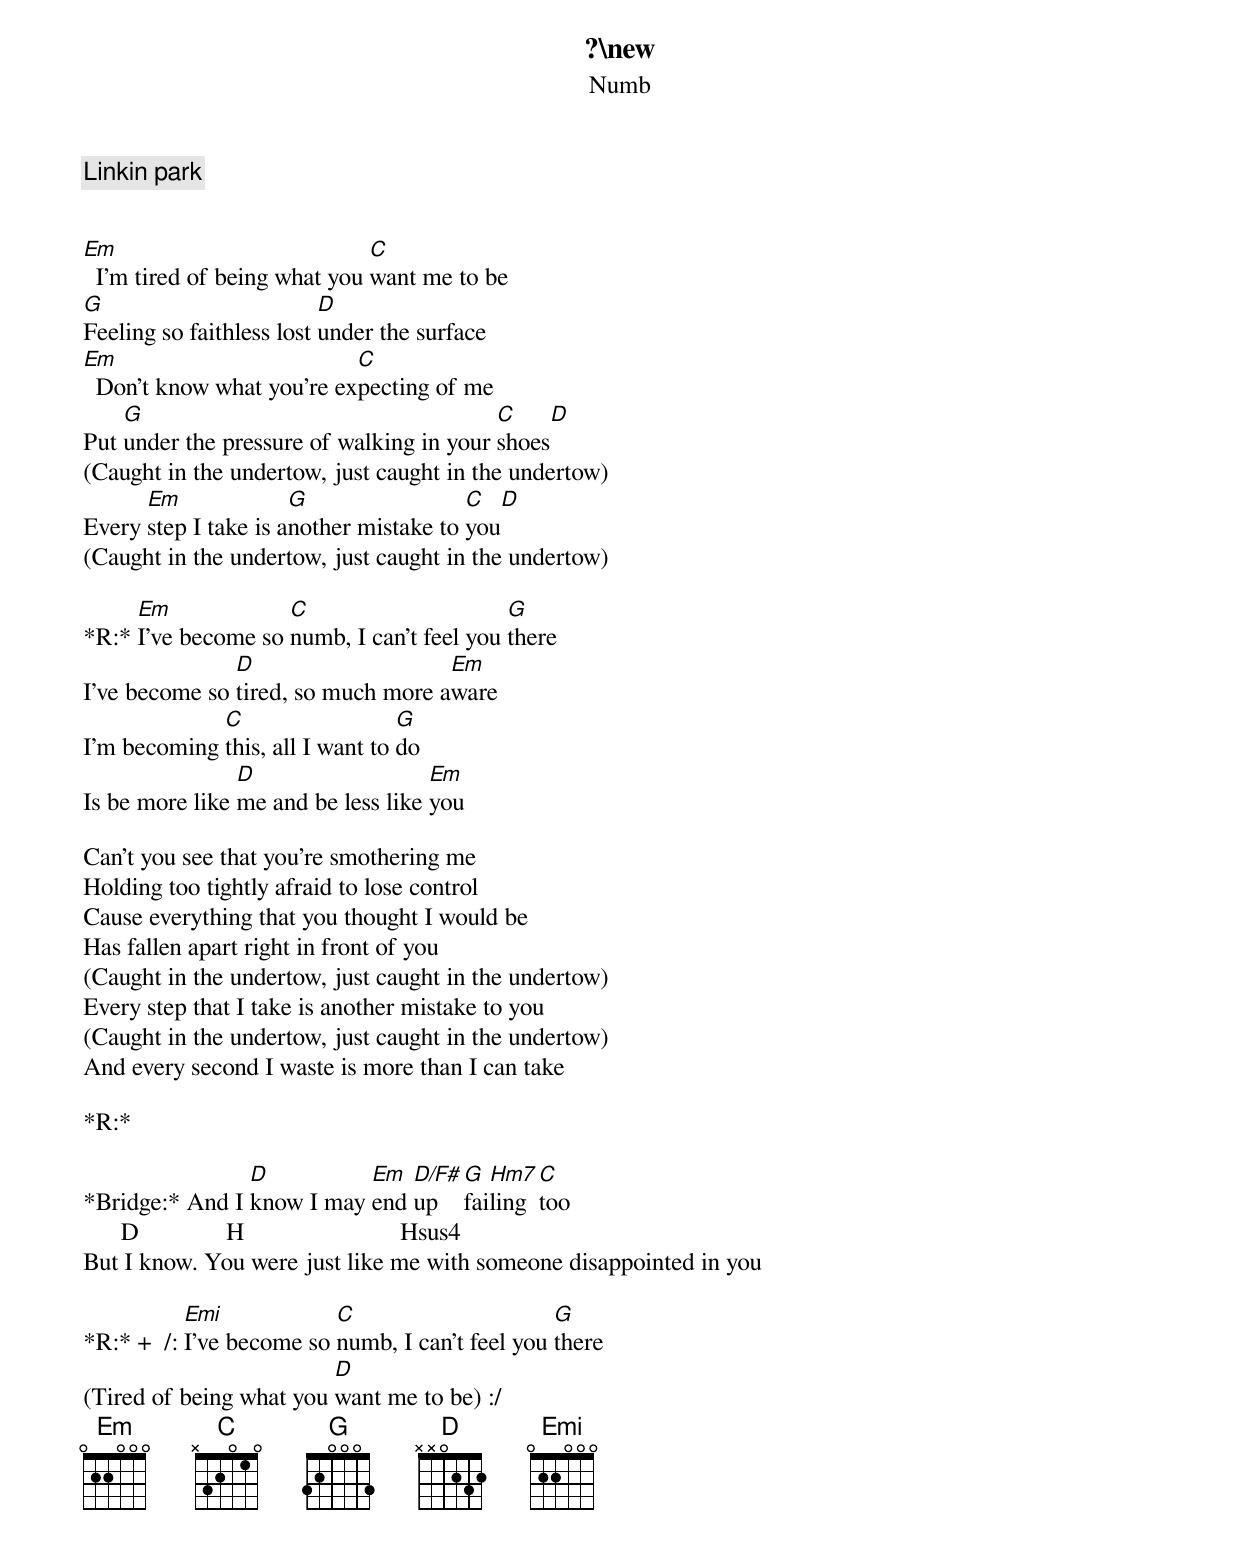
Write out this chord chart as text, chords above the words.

?\new
Numb
Linkin park


Em                            C
  I'm tired of being what you want me to be
G                         D
Feeling so faithless lost under the surface
Em                         C
  Don't know what you're expecting of me
    G                                     C     D
Put under the pressure of walking in your shoes
(Caught in the undertow, just caught in the undertow)
      Em              G                 C    D
Every step I take is another mistake to you
(Caught in the undertow, just caught in the undertow)

     Em             C                      G
*R:* I've become so numb, I can't feel you there
               D                    Em
I've become so tired, so much more aware
             C                   G
I'm becoming this, all I want to do
                D                   Em
Is be more like me and be less like you

Can't you see that you're smothering me
Holding too tightly afraid to lose control
Cause everything that you thought I would be
Has fallen apart right in front of you
(Caught in the undertow, just caught in the undertow)
Every step that I take is another mistake to you
(Caught in the undertow, just caught in the undertow)
And every second I waste is more than I can take

*R:*

                D          Em  D/F# G  Hm7  C
*Bridge:* And I know I may end up   failing too
      D              H                         Hsus4
But I know. You were just like me with someone disappointed in you

           Emi            C                      G
*R:* +  /: I've become so numb, I can't feel you there
                         D
(Tired of being what you want me to be) :/
